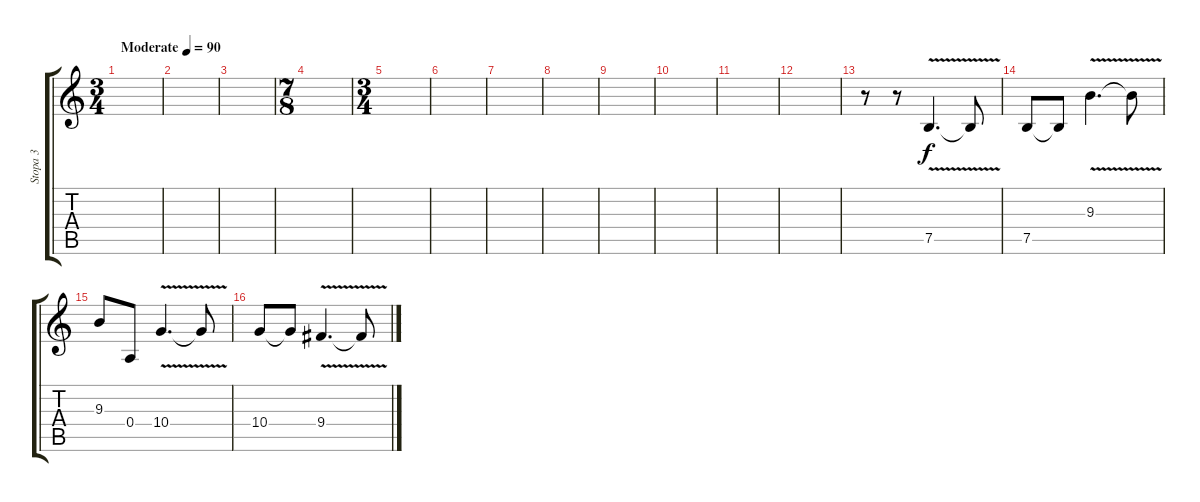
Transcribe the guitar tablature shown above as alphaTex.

\track ("Stopa 3" "Stopa 3") {instrument distortionguitar}
\staff {score tabs}
\tuning (B3 Gb3 D3 A2 E2 B1) {hide}
\ts (3 4)
\tempo (90 "Moderate")
\clef g2
\ks c
|
|
|
\ts (7 8)
|
\ts (3 4)
|
|
|
|
|
|
|
|
r.8 r.8 7.5{v}.4{d} 7.5{t}.8 |
7.5.8 7.5{t}.8 9.3{v}.4{d} 9.3{t}.8 |
9.3.8 0.4.8 10.4{v}.4{d} 10.4{t}.8 |
10.4.8 10.4{t}.8 9.4{v}.4{d} 9.4{t}.8
